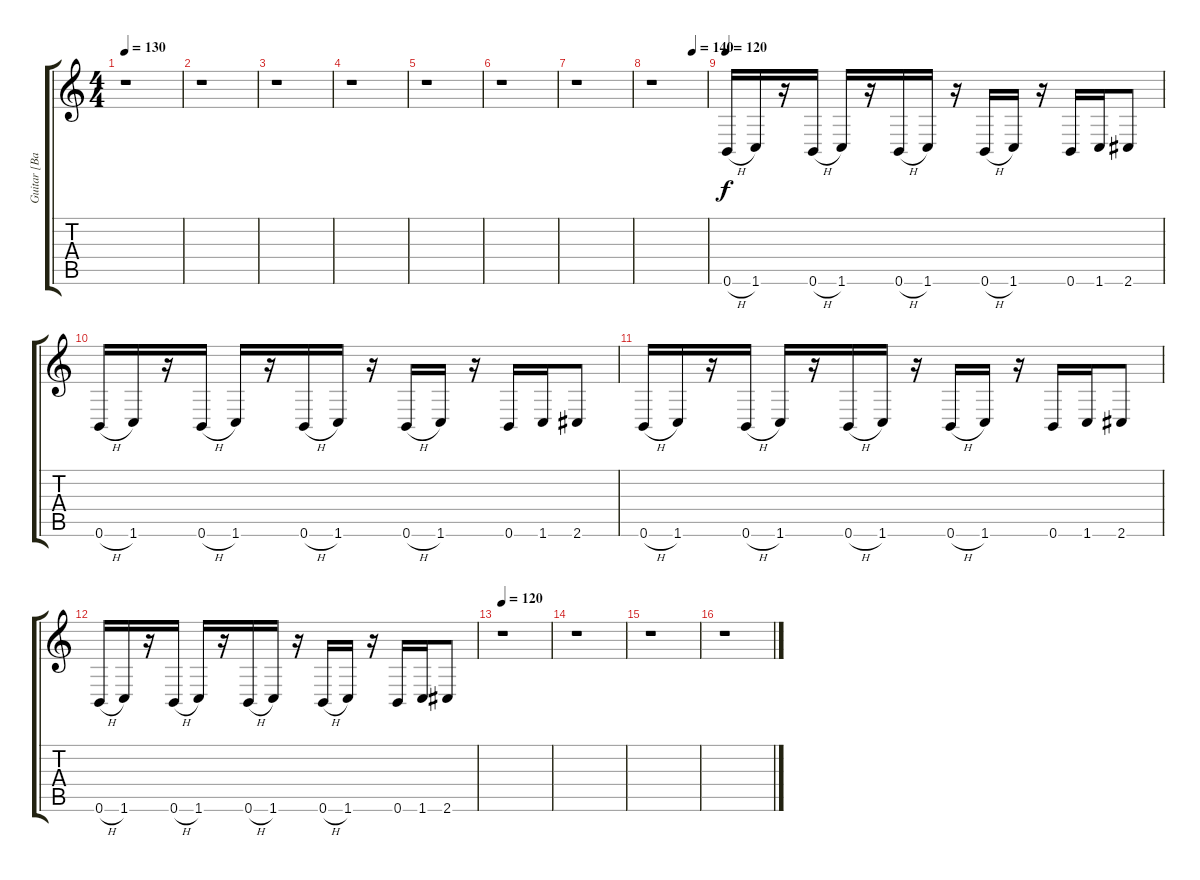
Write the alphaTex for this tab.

\track ("Guitar [Back Up]" "Guitar [Ba") {instrument distortionguitar}
\staff {score tabs}
\tuning (Db4 Ab3 E3 B2 Gb2 B1) {hide}
\ts (4 4)
\tempo 130
\clef g2
\ks c
r.1{dy f} |
r.1 |
r.1 |
r.1 |
r.1 |
r.1 |
r.1 |
\tempo (140 0.75)
r.1 |
\tempo 120
0.6{h}.16 1.6.16 r.16 0.6{h}.16 1.6.16 r.16 0.6{h}.16 1.6.16 r.16 0.6{h}.16 1.6.16 r.16 0.6.16 1.6.16 2.6.8 |
0.6{h}.16 1.6.16 r.16 0.6{h}.16 1.6.16 r.16 0.6{h}.16 1.6.16 r.16 0.6{h}.16 1.6.16 r.16 0.6.16 1.6.16 2.6.8 |
0.6{h}.16 1.6.16 r.16 0.6{h}.16 1.6.16 r.16 0.6{h}.16 1.6.16 r.16 0.6{h}.16 1.6.16 r.16 0.6.16 1.6.16 2.6.8 |
0.6{h}.16 1.6.16 r.16 0.6{h}.16 1.6.16 r.16 0.6{h}.16 1.6.16 r.16 0.6{h}.16 1.6.16 r.16 0.6.16 1.6.16 2.6.8 |
\tempo 120
r.1 |
r.1 |
r.1 |
r.1
